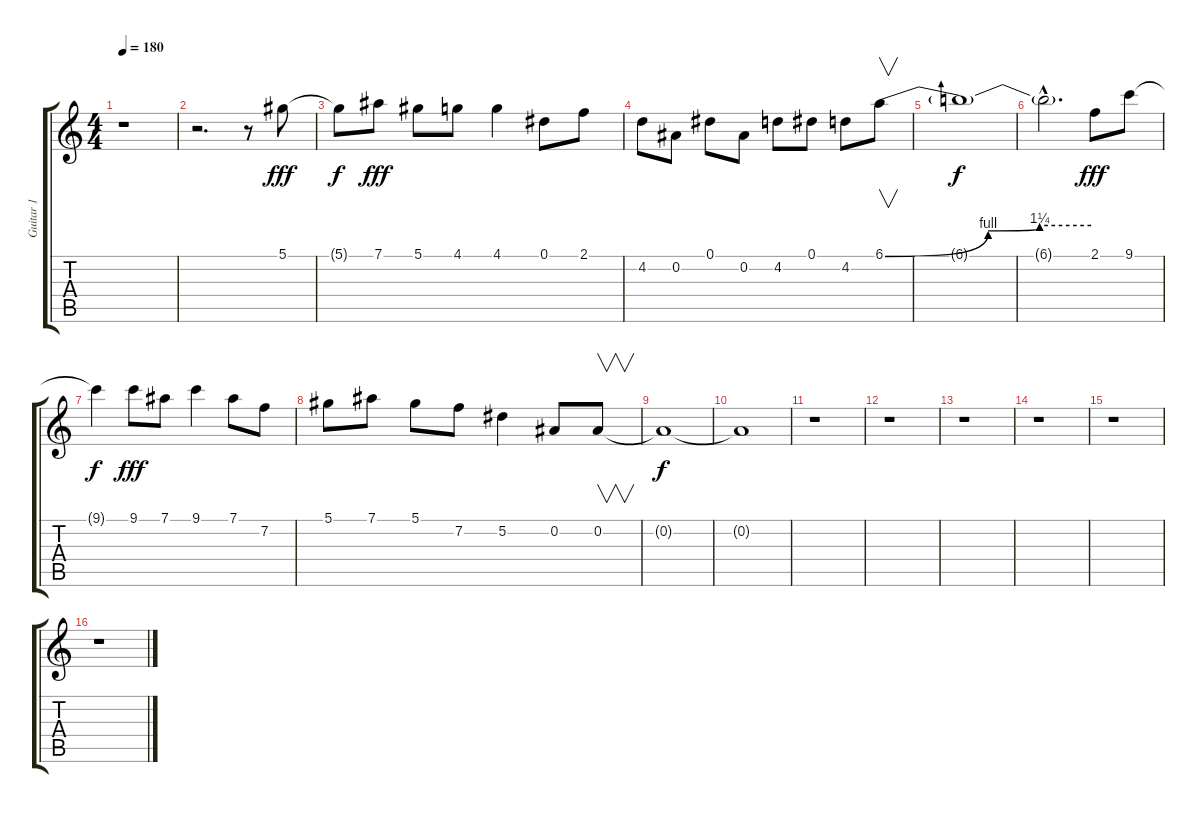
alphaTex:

\track ("Guitar 1" "Guitar 1") {instrument overdrivenguitar}
\staff {score tabs}
\tuning (Eb4 Bb3 Gb3 Db3 Ab2 Eb2) {hide}
\ts (4 4)
\tempo 180
\clef g2
\ks c
r.1{dy fff} |
r.2{d} r.8 5.1.8 |
5.1{t}.8{dy f} 7.1.8{dy fff} 5.1.8 4.1.8 4.1.4 0.1.8 2.1.8 |
4.2.8 0.2.8 0.1.8 0.2.8 4.2.8 0.1.8 4.2.8 6.1{be (custom 0 0 30 4 45 5 60 5)}.8{v} |
6.1{t}.1{dy f} |
6.1{hac t}.2{d} 2.1.8{dy fff} 9.1.8 |
9.1{t}.4{dy f} 9.1.8{dy fff} 7.1.8 9.1.4 7.1.8 7.2.8 |
5.1.8 7.1.8 5.1.8 7.2.8 5.2.4 0.2.8 0.2.8{v} |
0.2{t}.1{dy f} |
0.2{t}.1 |
r.1 |
r.1 |
r.1 |
r.1 |
r.1 |
r.1
